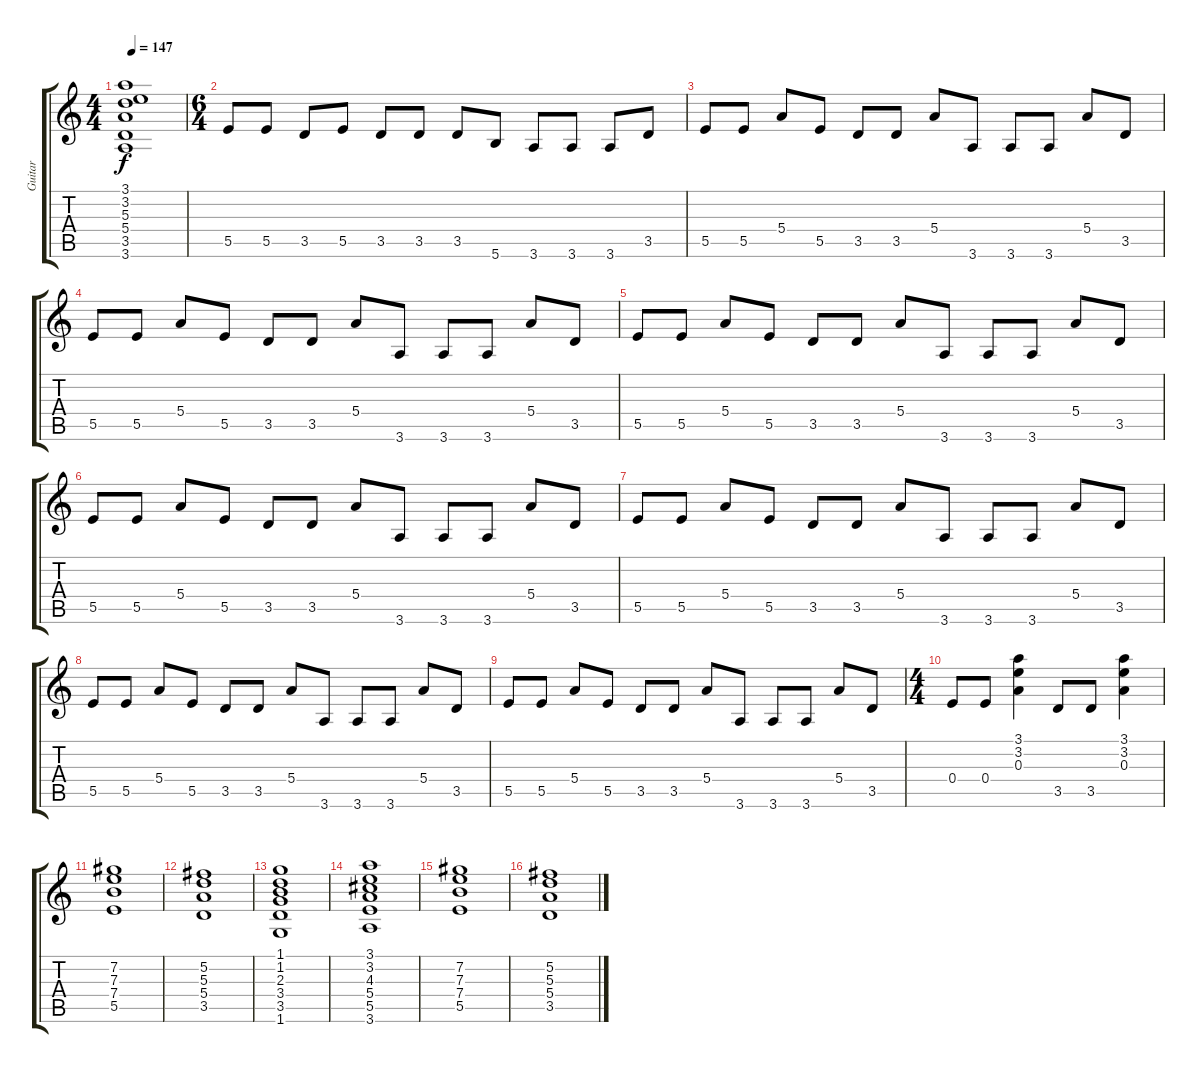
\track ("Guitar" "Guitar") {instrument overdrivenguitar}
\staff {score tabs}
\tuning (Gb4 Db4 A3 E3 B2 Gb2) {hide}
\ts (4 4)
\tempo 147
\clef g2
\ks c
(3.1 3.2 5.3 5.4 3.5 3.6).1{dy f} |
\ts (6 4)
5.5.8 5.5.8 3.5.8 5.5.8 3.5.8 3.5.8 3.5.8 5.6.8 3.6.8 3.6.8 3.6.8 3.5.8 |
5.5.8 5.5.8 5.4.8 5.5.8 3.5.8 3.5.8 5.4.8 3.6.8 3.6.8 3.6.8 5.4.8 3.5.8 |
5.5.8 5.5.8 5.4.8 5.5.8 3.5.8 3.5.8 5.4.8 3.6.8 3.6.8 3.6.8 5.4.8 3.5.8 |
5.5.8 5.5.8 5.4.8 5.5.8 3.5.8 3.5.8 5.4.8 3.6.8 3.6.8 3.6.8 5.4.8 3.5.8 |
5.5.8 5.5.8 5.4.8 5.5.8 3.5.8 3.5.8 5.4.8 3.6.8 3.6.8 3.6.8 5.4.8 3.5.8 |
5.5.8 5.5.8 5.4.8 5.5.8 3.5.8 3.5.8 5.4.8 3.6.8 3.6.8 3.6.8 5.4.8 3.5.8 |
5.5.8 5.5.8 5.4.8 5.5.8 3.5.8 3.5.8 5.4.8 3.6.8 3.6.8 3.6.8 5.4.8 3.5.8 |
5.5.8 5.5.8 5.4.8 5.5.8 3.5.8 3.5.8 5.4.8 3.6.8 3.6.8 3.6.8 5.4.8 3.5.8 |
\ts (4 4)
0.4.8 0.4.8 (3.1 3.2 0.3).4 3.5.8 3.5.8 (3.1 3.2 0.3).4 |
(7.2 7.3 7.4 5.5).1 |
(5.2 5.3 5.4 3.5).1 |
(1.1 1.2 2.3 3.4 3.5 1.6).1 |
(3.1 3.2 4.3 5.4 5.5 3.6).1 |
(7.2 7.3 7.4 5.5).1 |
(5.2 5.3 5.4 3.5).1
